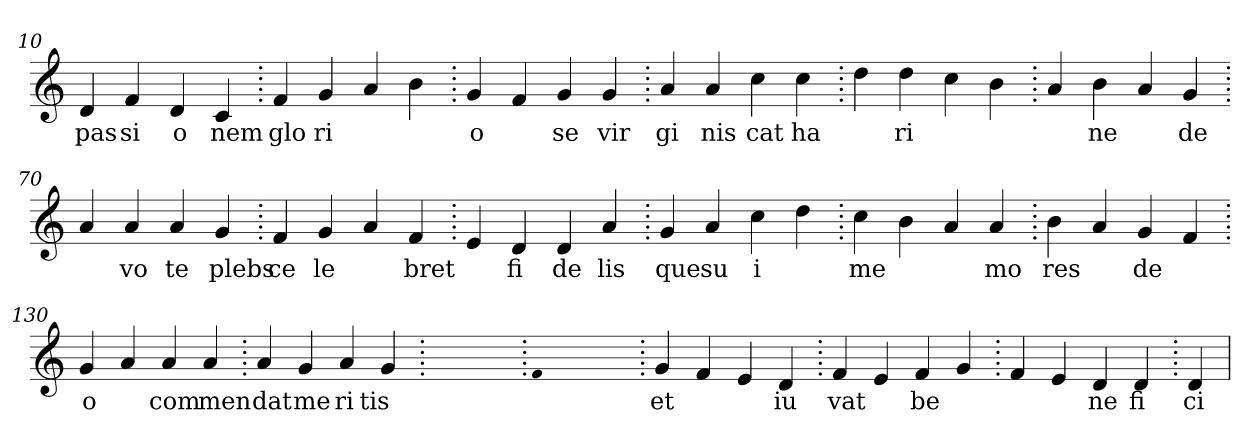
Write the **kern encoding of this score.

**kern	**text
*part1	*part1
*staff1	*staff1
*clefG2	*
=10.	=10.
4d	pas
4f	si
4d	o
4c	nem
=20.	=20.
4f	glo
4g	ri
4a	.
4b	.
=30.	=30.
4g	o
4f	.
4g	se
4g	vir
=40.	=40.
4a	gi
4a	nis
4cc	cat
4cc	ha
=50.	=50.
4dd	.
4dd	ri
4cc	.
4b	.
=60.	=60.
4a	.
4b	ne
4a	.
4g	de
=70.	=70.
4a	.
4a	vo
4a	te
4g	plebs
=80.	=80.
4f	ce
4g	le
4a	.
4f	bret
=90.	=90.
4e	.
4d	fi
4d	de
4a	lis
=100.	=100.
4g	que
4a	su
4cc	i
4dd	.
=110.	=110.
4cc	me
4b	.
4a	.
4a	mo
=120.	=120.
4b	res
4a	.
4g	de
4f	.
=130.	=130.
4g	o
4a	.
4a	com
4a	men
=140.	=140.
4a	dat
4g	me
4a	ri
4g	tis
=150.	=150.
1ryy	.
=150.	=150.
qqf	.
1ryy	.
=150.	=150.
4g	et
4f	.
4e	.
4d	iu
=160.	=160.
4f	vat
4e	.
4f	be
4g	.
=170.	=170.
4f	.
4e	.
4d	ne
4d	fi
=180.	=180.
4d	ci
=	=
*-	*-
